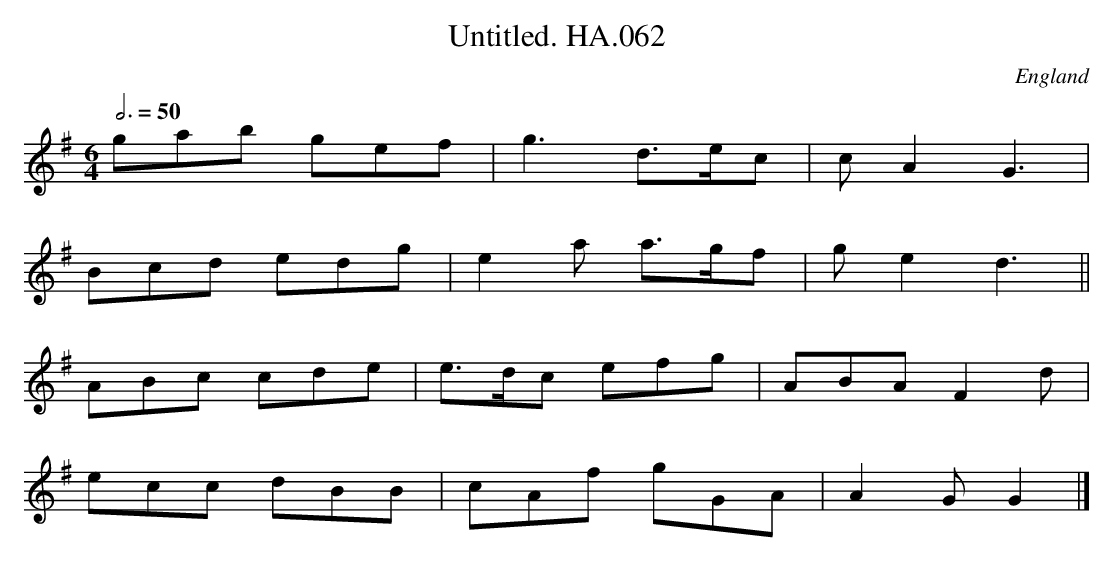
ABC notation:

X:1
T:Untitled. HA.062
M:6/4
Q:3/4=50
O:England
K:G major
gab gef|g3 d>ec|cA2G3|!
Bcd edg|e2a a>gf|ge2 d3||!
ABc cde|e>dc efg|ABA F2d|!
ecc dBB|cAf gGA|A2G G2|]
